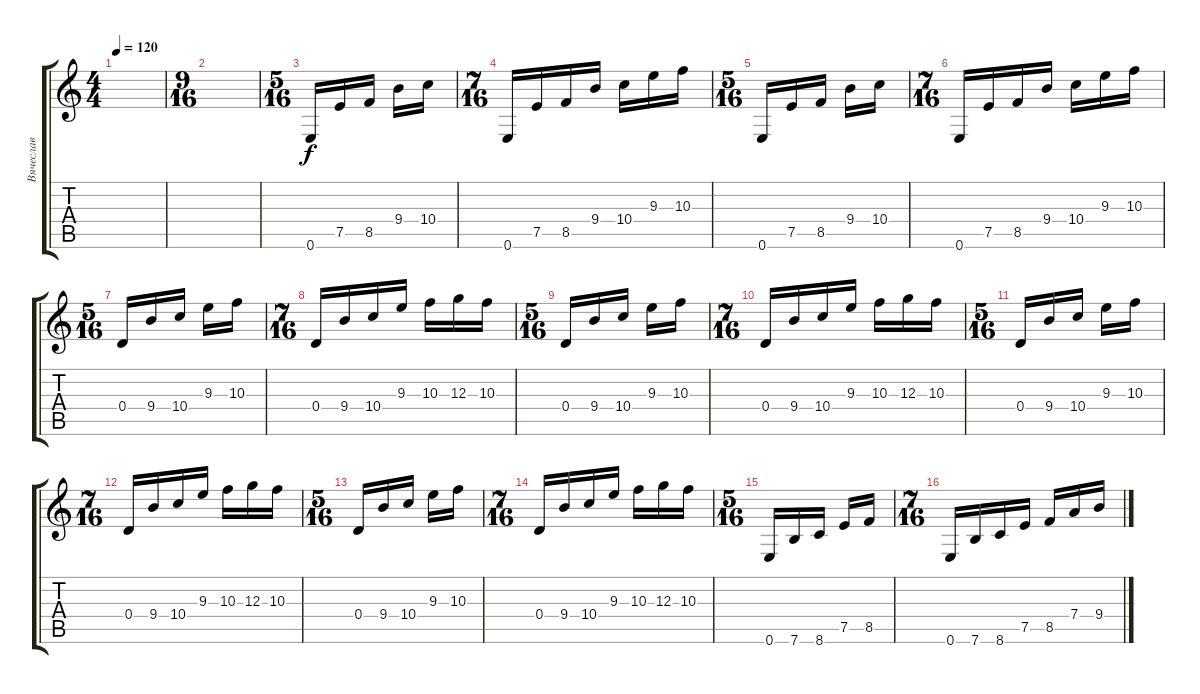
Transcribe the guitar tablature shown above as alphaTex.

\track ("Вячеслав" "Вячеслав") {instrument distortionguitar}
\staff {score tabs}
\tuning (E4 B3 G3 D3 A2 E2) {hide}
\ts (4 4)
\tempo 120
\clef g2
\ks c
|
\ts (9 16)
|
\ts (5 16)
0.6.16 7.5.16 8.5.16 9.4.16 10.4.16 |
\ts (7 16)
0.6.16 7.5.16 8.5.16 9.4.16 10.4.16 9.3.16 10.3.16 |
\ts (5 16)
0.6.16 7.5.16 8.5.16 9.4.16 10.4.16 |
\ts (7 16)
0.6.16 7.5.16 8.5.16 9.4.16 10.4.16 9.3.16 10.3.16 |
\ts (5 16)
0.4.16 9.4.16 10.4.16 9.3.16 10.3.16 |
\ts (7 16)
0.4.16 9.4.16 10.4.16 9.3.16 10.3.16 12.3.16 10.3.16 |
\ts (5 16)
0.4.16 9.4.16 10.4.16 9.3.16 10.3.16 |
\ts (7 16)
0.4.16 9.4.16 10.4.16 9.3.16 10.3.16 12.3.16 10.3.16 |
\ts (5 16)
0.4.16 9.4.16 10.4.16 9.3.16 10.3.16 |
\ts (7 16)
0.4.16 9.4.16 10.4.16 9.3.16 10.3.16 12.3.16 10.3.16 |
\ts (5 16)
0.4.16 9.4.16 10.4.16 9.3.16 10.3.16 |
\ts (7 16)
0.4.16 9.4.16 10.4.16 9.3.16 10.3.16 12.3.16 10.3.16 |
\ts (5 16)
0.6.16 7.6.16 8.6.16 7.5.16 8.5.16 |
\ts (7 16)
0.6.16 7.6.16 8.6.16 7.5.16 8.5.16 7.4.16 9.4.16
